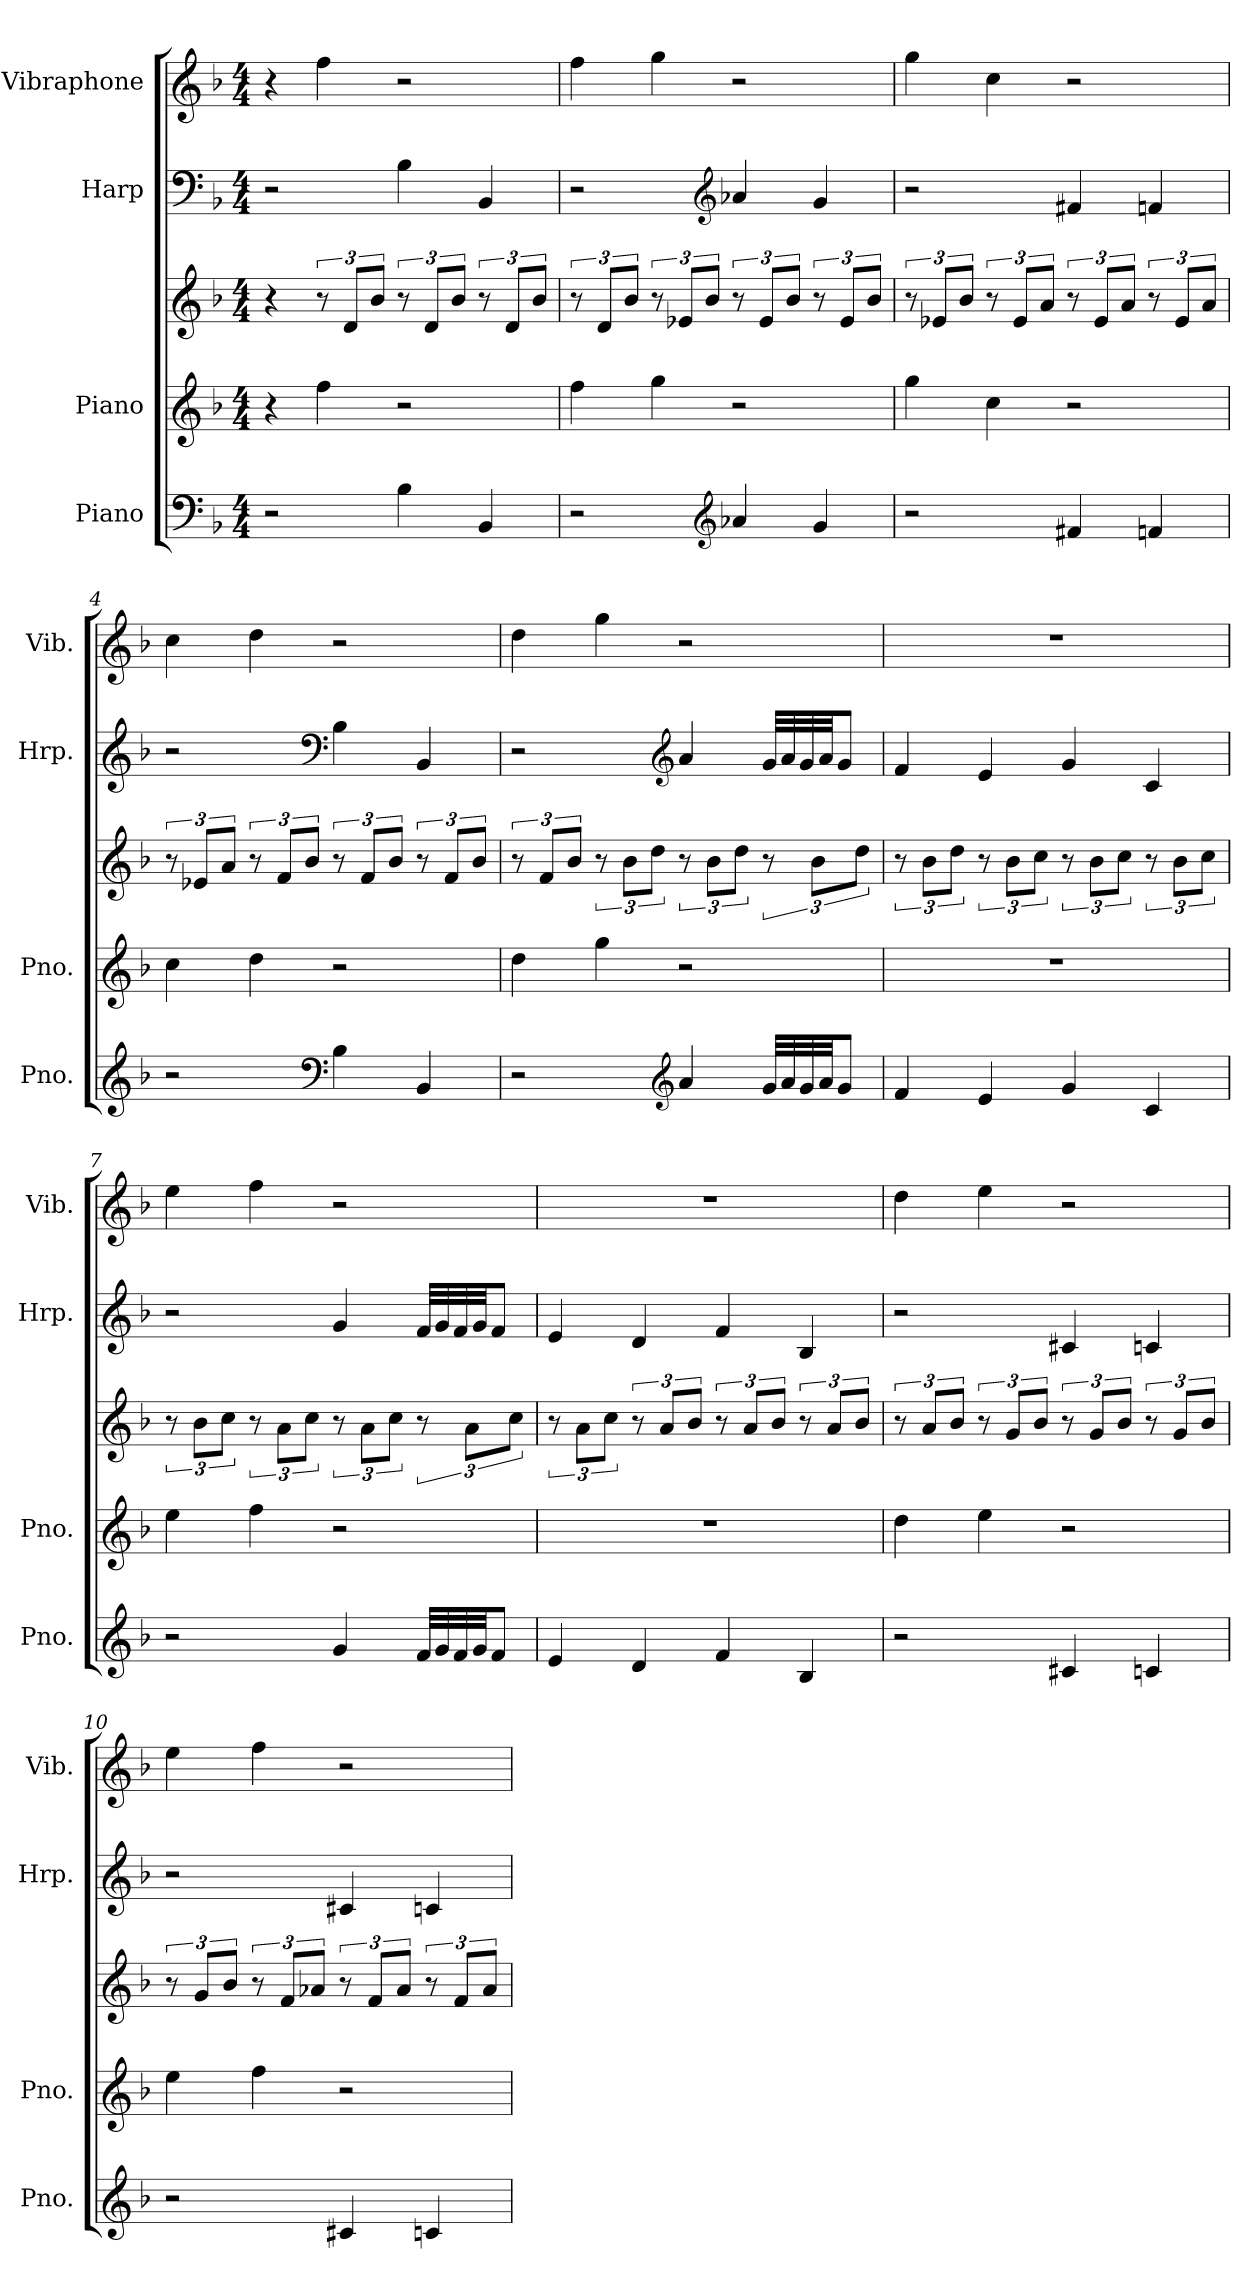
**kern	**kern	**kern	**kern	**kern
*part4	*part3	*part3	*part2	*part1
*staff5	*staff4	*staff3	*staff2	*staff1
*I"Piano	*I"Piano	*	*I"Harp	*I"Vibraphone
*I'Pno.	*I'Pno.	*	*I'Hrp.	*I'Vib.
*clefF4	*clefG2	*clefG2	*clefF4	*clefG2
*k[b-]	*k[b-]	*k[b-]	*k[b-]	*k[b-]
*M4/4	*M4/4	*M4/4	*M4/4	*M4/4
*MM160	*MM160	*MM160	*MM160	*MM160
=1	=1	=1	=1	=1
2r	4r	4r	2r	4r
.	4ff\	12r	.	4ff\
.	.	12d/L	.	.
.	.	12b-/J	.	.
4B-\	2r	12r	4B-\	2r
.	.	12d/L	.	.
.	.	12b-/J	.	.
4BB-/	.	12r	4BB-/	.
.	.	12d/L	.	.
.	.	12b-/J	.	.
=2	=2	=2	=2	=2
2r	4ff\	12r	2r	4ff\
.	.	12d/L	.	.
.	.	12b-/J	.	.
.	4gg\	12r	.	4gg\
.	.	12e-X/L	.	.
.	.	12b-/J	.	.
*clefG2	*	*	*clefG2	*
4a-X/	2r	12r	4a-X/	2r
.	.	12e-/L	.	.
.	.	12b-/J	.	.
4g/	.	12r	4g/	.
.	.	12e-/L	.	.
.	.	12b-/J	.	.
=3	=3	=3	=3	=3
2r	4gg\	12r	2r	4gg\
.	.	12e-X/L	.	.
.	.	12b-/J	.	.
.	4cc\	12r	.	4cc\
.	.	12e-/L	.	.
.	.	12a/J	.	.
4f#X/	2r	12r	4f#X/	2r
.	.	12e-/L	.	.
.	.	12a/J	.	.
4fn/	.	12r	4fn/	.
.	.	12e-/L	.	.
.	.	12a/J	.	.
!!LO:LB:g=z
=4	=4	=4	=4	=4
2r	4cc\	12r	2r	4cc\
.	.	12e-X/L	.	.
.	.	12a/J	.	.
.	4dd\	12r	.	4dd\
.	.	12f/L	.	.
.	.	12b-/J	.	.
*clefF4	*	*	*clefF4	*
4B-\	2r	12r	4B-\	2r
.	.	12f/L	.	.
.	.	12b-/J	.	.
4BB-/	.	12r	4BB-/	.
.	.	12f/L	.	.
.	.	12b-/J	.	.
=5	=5	=5	=5	=5
2r	4dd\	12r	2r	4dd\
.	.	12f/L	.	.
.	.	12b-/J	.	.
.	4gg\	12r	.	4gg\
.	.	12b-\L	.	.
.	.	12dd\J	.	.
*clefG2	*	*	*clefG2	*
4a/	2r	12r	4a/	2r
.	.	12b-\L	.	.
.	.	12dd\J	.	.
32g/LLL	.	12r	32g/LLL	.
32a/	.	.	32a/	.
32g/	.	.	32g/	.
.	.	12b-\L	.	.
32a/JJ	.	.	32a/JJ	.
8g/J	.	.	8g/J	.
.	.	12dd\J	.	.
=6	=6	=6	=6	=6
4f/	1r	12r	4f/	1r
.	.	12b-\L	.	.
.	.	12dd\J	.	.
4e/	.	12r	4e/	.
.	.	12b-\L	.	.
.	.	12cc\J	.	.
4g/	.	12r	4g/	.
.	.	12b-\L	.	.
.	.	12cc\J	.	.
4c/	.	12r	4c/	.
.	.	12b-\L	.	.
.	.	12cc\J	.	.
!!LO:PB:g=z
=7	=7	=7	=7	=7
2r	4ee\	12r	2r	4ee\
.	.	12b-\L	.	.
.	.	12cc\J	.	.
.	4ff\	12r	.	4ff\
.	.	12a\L	.	.
.	.	12cc\J	.	.
4g/	2r	12r	4g/	2r
.	.	12a\L	.	.
.	.	12cc\J	.	.
32f/LLL	.	12r	32f/LLL	.
32g/	.	.	32g/	.
32f/	.	.	32f/	.
.	.	12a\L	.	.
32g/JJ	.	.	32g/JJ	.
8f/J	.	.	8f/J	.
.	.	12cc\J	.	.
=8	=8	=8	=8	=8
4e/	1r	12r	4e/	1r
.	.	12a\L	.	.
.	.	12cc\J	.	.
4d/	.	12r	4d/	.
.	.	12a/L	.	.
.	.	12b-/J	.	.
4f/	.	12r	4f/	.
.	.	12a/L	.	.
.	.	12b-/J	.	.
4B-/	.	12r	4B-/	.
.	.	12a/L	.	.
.	.	12b-/J	.	.
=9	=9	=9	=9	=9
2r	4dd\	12r	2r	4dd\
.	.	12a/L	.	.
.	.	12b-/J	.	.
.	4ee\	12r	.	4ee\
.	.	12g/L	.	.
.	.	12b-/J	.	.
4c#X/	2r	12r	4c#X/	2r
.	.	12g/L	.	.
.	.	12b-/J	.	.
4cn/	.	12r	4cn/	.
.	.	12g/L	.	.
.	.	12b-/J	.	.
!!LO:LB:g=z
=10	=10	=10	=10	=10
2r	4ee\	12r	2r	4ee\
.	.	12g/L	.	.
.	.	12b-/J	.	.
.	4ff\	12r	.	4ff\
.	.	12f/L	.	.
.	.	12a-X/J	.	.
4c#X/	2r	12r	4c#X/	2r
.	.	12f/L	.	.
.	.	12a-/J	.	.
4cn/	.	12r	4cn/	.
.	.	12f/L	.	.
.	.	12a-/J	.	.
=	=	=	=	=
*-	*-	*-	*-	*-
